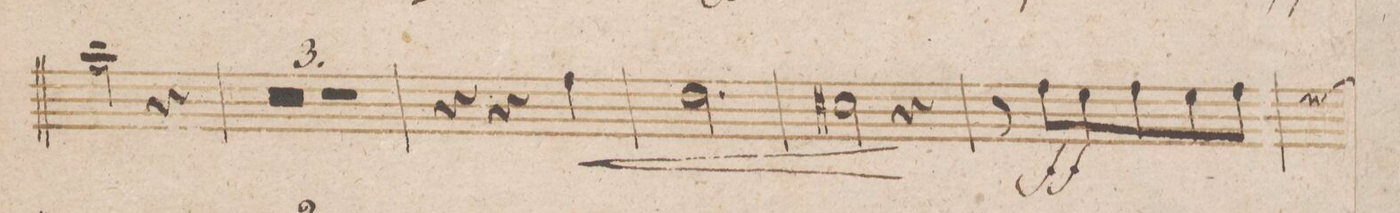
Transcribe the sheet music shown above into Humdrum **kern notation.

**kern	**dynam
*I"Clarinetto 1mo in B.	*
*clefG2	*
*k[b-]	*
*met(c|)	*
*M3/4	*
2gg\]	.
4r	.
=157	=157
1.r	.
=158	=158
=159	=159
2.r	.
=160	=160
4r	.
4r	.
4ee\	<
=161	=161
2.cc\	.
=162	=162
2bX\	.
4r	[
=163	=163
8r	.
8ee\L	ff
8dd\	.
8ee\	.
8dd\	.
8ee\J	.
*custos:dd	*
=164	=164
*-	*-
